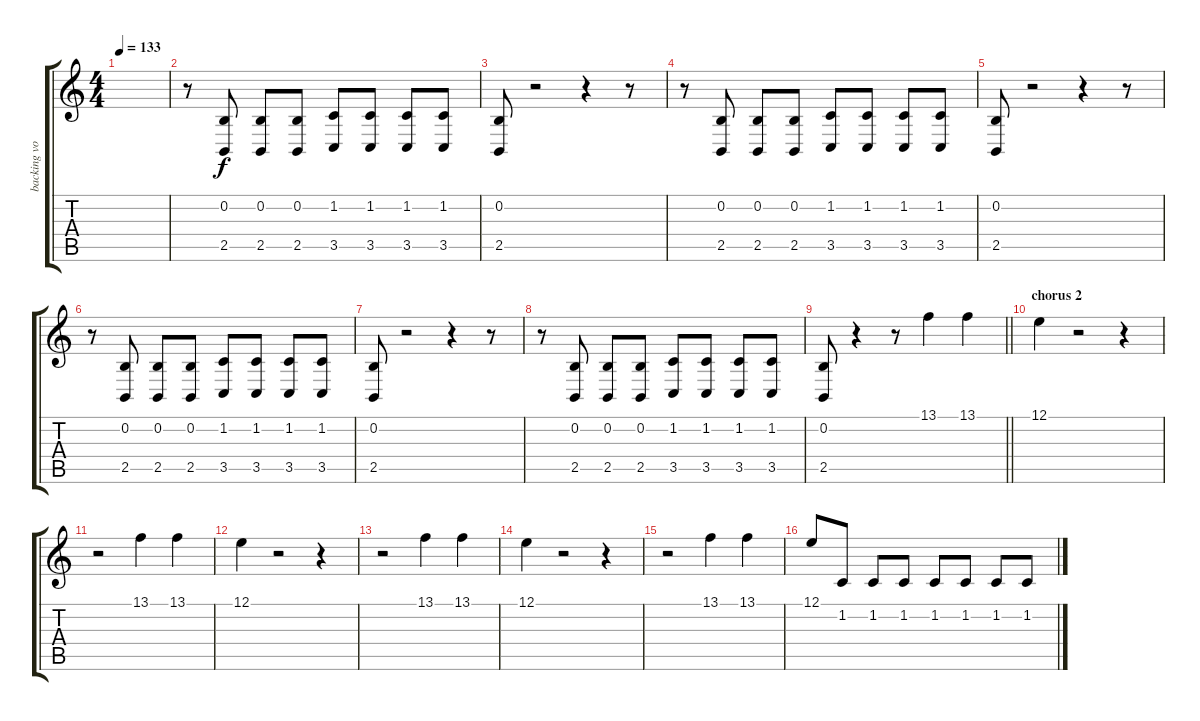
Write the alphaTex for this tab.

\track ("backing vocals " "backing vo") {instrument brasssection}
\staff {score tabs}
\tuning (E4 B3 G3 D3 A2 E2) {hide}
\ts (4 4)
\tempo 133
\clef g2
\ks c
|
r.8 (0.2 2.5).8{volume 14 instrument brasssection} (0.2 2.5).8 (0.2 2.5).8 (1.2 3.5).8 (1.2 3.5).8 (1.2 3.5).8 (1.2 3.5).8 |
(0.2 2.5).8 r.2 r.4 r.8 |
r.8 (0.2 2.5).8 (0.2 2.5).8 (0.2 2.5).8 (1.2 3.5).8 (1.2 3.5).8 (1.2 3.5).8 (1.2 3.5).8 |
(0.2 2.5).8 r.2 r.4 r.8 |
r.8 (0.2 2.5).8 (0.2 2.5).8 (0.2 2.5).8 (1.2 3.5).8 (1.2 3.5).8 (1.2 3.5).8 (1.2 3.5).8 |
(0.2 2.5).8 r.2 r.4 r.8 |
r.8 (0.2 2.5).8 (0.2 2.5).8 (0.2 2.5).8 (1.2 3.5).8 (1.2 3.5).8 (1.2 3.5).8 (1.2 3.5).8 |
\barLineRight lightlight
(0.2 2.5).8 r.4 r.8 13.1.4{volume 15 instrument recorder} 13.1.4 |
\section ("" "chorus 2")
12.1.4 r.2 r.4 |
r.2 13.1.4 13.1.4 |
12.1.4 r.2 r.4 |
r.2 13.1.4 13.1.4 |
12.1.4 r.2 r.4 |
r.2 13.1.4 13.1.4 |
12.1.8 1.2.8{volume 15 instrument brasssection} 1.2.8 1.2.8 1.2.8 1.2.8 1.2.8 1.2.8
